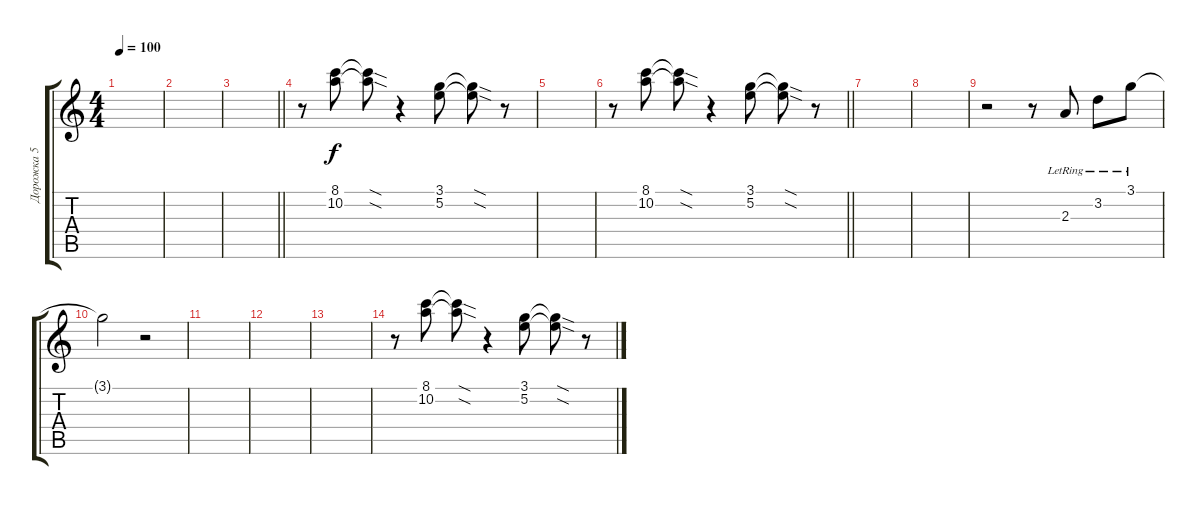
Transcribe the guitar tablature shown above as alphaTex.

\track ("Дорожка 5" "Дорожка 5") {instrument electricguitarclean}
\staff {score tabs}
\tuning (E4 B3 G3 D3 A2 E2) {hide}
\ts (4 4)
\tempo 100
\clef g2
\ks c
|
|
\barLineRight lightlight
|
r.8{instrument electricguitarclean} (8.1 10.2).8 (8.1{sod t} 10.2{sod t}).8 r.4 (3.1 5.2).8 (3.1{sod t} 5.2{sod t}).8 r.8 |
|
\barLineRight lightlight
r.8{instrument electricguitarclean} (8.1 10.2).8 (8.1{sod t} 10.2{sod t}).8 r.4 (3.1 5.2).8 (3.1{sod t} 5.2{sod t}).8 r.8 |
|
|
r.2{instrument acousticguitarsteel} r.8 2.3{lr}.8 3.2{lr}.8 3.1{lr}.8 |
3.1{t}.2 r.2 |
|
|
|
r.8{instrument electricguitarclean} (8.1 10.2).8 (8.1{sod t} 10.2{sod t}).8 r.4 (3.1 5.2).8 (3.1{sod t} 5.2{sod t}).8 r.8
